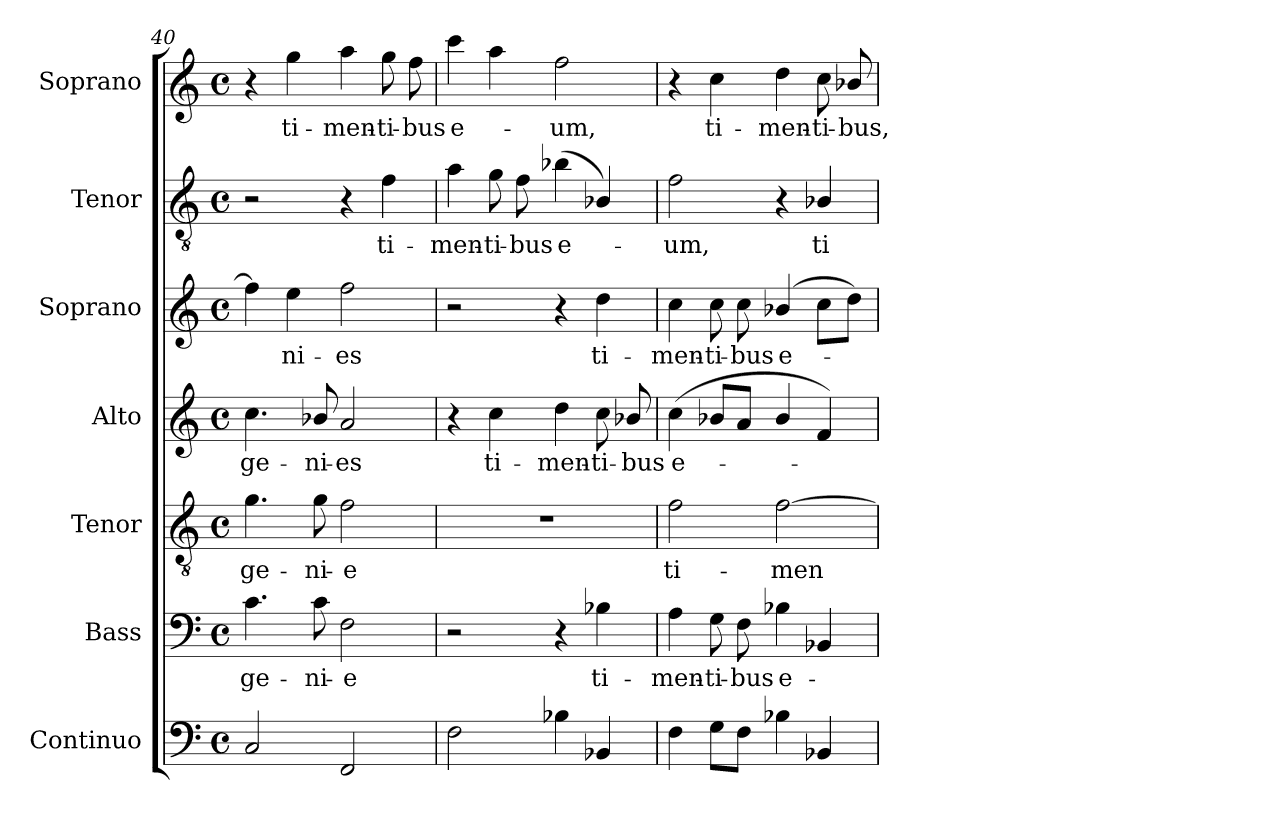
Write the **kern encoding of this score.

**kern	**kern	**text	**kern	**text	**kern	**text	**kern	**text	**kern	**text	**kern	**text
*part7	*part6	*part6	*part5	*part5	*part4	*part4	*part3	*part3	*part2	*part2	*part1	*part1
*staff7	*staff6	*staff6	*staff5	*staff5	*staff4	*staff4	*staff3	*staff3	*staff2	*staff2	*staff1	*staff1
*I"Continuo	*I"Bass	*	*I"Tenor	*	*I"Alto	*	*I"Soprano	*	*I"Tenor	*	*I"Soprano	*
*I'Cont.	*I'B.	*	*I'T.	*	*I'A.	*	*I'S.	*	*I'T.	*	*I'S.	*
*clefF4	*clefF4	*	*clefGv2	*	*clefG2	*	*clefG2	*	*clefGv2	*	*clefG2	*
*	*	*	*ITrd7c12	*	*	*	*	*	*ITrd7c12	*	*	*
*k[]	*k[]	*	*k[]	*	*k[]	*	*k[]	*	*k[]	*	*k[]	*
*C:	*C:	*	*C:	*	*C:	*	*C:	*	*C:	*	*C:	*
*M4/4	*M4/4	*	*M4/4	*	*M4/4	*	*M4/4	*	*M4/4	*	*M4/4	*
*met(c)	*met(c)	*	*met(c)	*	*met(c)	*	*met(c)	*	*met(c)	*	*met(c)	*
=40	=40	=40	=40	=40	=40	=40	=40	=40	=40	=40	=40	=40
!	!	!LO:LY:b:color=#000000	!	!	!	!	!	!	!	!	!	!
!	!	!	!	!LO:LY:b:color=#000000	!	!	!	!	!	!	!	!
!	!	!	!	!	!	!LO:LY:b:color=#000000	!	!	!	!	!	!
2Ci/	4.ci\	-ge-	4.Gi\	-ge-	4.cci\	-ge-	4ffi\]	.	2r	.	4r	.
!	!	!	!	!	!	!	!	!LO:LY:b:color=#000000	!	!	!	!
!	!	!	!	!	!	!	!	!	!	!	!	!LO:LY:b:color=#000000
.	.	.	.	.	.	.	4eei\	-ni-	.	.	4ggi\	ti-
!	!	!LO:LY:b:color=#000000	!	!	!	!	!	!	!	!	!	!
!	!	!	!	!LO:LY:b:color=#000000	!	!	!	!	!	!	!	!
!	!	!	!	!	!	!LO:LY:b:color=#000000	!	!	!	!	!	!
.	8ci\	-ni-	8Gi\	-ni-	8b-Xi/	-ni-	.	.	.	.	.	.
!	!	!LO:LY:b:color=#000000	!	!	!	!	!	!	!	!	!	!
!	!	!	!	!LO:LY:b:color=#000000	!	!	!	!	!	!	!	!
!	!	!	!	!	!	!LO:LY:b:color=#000000	!	!	!	!	!	!
!	!	!	!	!	!	!	!	!LO:LY:b:color=#000000	!	!	!	!
!	!	!	!	!	!	!	!	!	!	!	!	!LO:LY:b:color=#000000
2FFi/	2Fi\	-e	2Fi\	-e	2ai/	-es	2ffi\	-es	4r	.	4aai\	-men-
!	!	!	!	!	!	!	!	!	!	!LO:LY:b:color=#000000	!	!
!	!	!	!	!	!	!	!	!	!	!	!	!LO:LY:b:color=#000000
.	.	.	.	.	.	.	.	.	4Fi\	ti-	8ggi\	-ti-
!	!	!	!	!	!	!	!	!	!	!	!	!LO:LY:b:color=#000000
.	.	.	.	.	.	.	.	.	.	.	8ffi\	-bus
=41	=41	=41	=41	=41	=41	=41	=41	=41	=41	=41	=41	=41
!	!	!	!	!	!	!	!	!	!	!LO:LY:b:color=#000000	!	!
!	!	!	!	!	!	!	!	!	!	!	!	!LO:LY:b:color=#000000
2Fi\	2r	.	1r	.	4r	.	2r	.	4Ai\	-men-	4ccci\	e-
!	!	!	!	!	!	!LO:LY:b:color=#000000	!	!	!	!	!	!
!	!	!	!	!	!	!	!	!	!	!LO:LY:b:color=#000000	!	!
.	.	.	.	.	4cci\	ti-	.	.	8Gi\	-ti-	4aai\	.
!	!	!	!	!	!	!	!	!	!	!LO:LY:b:color=#000000	!	!
.	.	.	.	.	.	.	.	.	8Fi\	-bus	.	.
!	!	!	!	!	!	!LO:LY:b:color=#000000	!	!	!	!	!	!
!	!	!	!	!	!	!	!	!	!	!LO:LY:b:color=#000000	!	!
!	!	!	!	!	!	!	!	!	!	!	!	!LO:LY:b:color=#000000
4B-Xi\	4r	.	.	.	4ddi\	-men-	4r	.	(4B-Xi\	e-	2ffi\	-um,
!	!	!LO:LY:b:color=#000000	!	!	!	!	!	!	!	!	!	!
!	!	!	!	!	!	!LO:LY:b:color=#000000	!	!	!	!	!	!
!	!	!	!	!	!	!	!	!LO:LY:b:color=#000000	!	!	!	!
4BB-Xi/	4B-Xi\	ti-	.	.	8cci\	-ti-	4ddi\	ti-	4BB-Xi/)	.	.	.
!	!	!	!	!	!	!LO:LY:b:color=#000000	!	!	!	!	!	!
.	.	.	.	.	8b-Xi/	-bus	.	.	.	.	.	.
=42	=42	=42	=42	=42	=42	=42	=42	=42	=42	=42	=42	=42
!	!	!LO:LY:b:color=#000000	!	!	!	!	!	!	!	!	!	!
!	!	!	!	!LO:LY:b:color=#000000	!	!	!	!	!	!	!	!
!	!	!	!	!	!	!LO:LY:b:color=#000000	!	!	!	!	!	!
!	!	!	!	!	!	!	!	!LO:LY:b:color=#000000	!	!	!	!
!	!	!	!	!	!	!	!	!	!	!LO:LY:b:color=#000000	!	!
4Fi\	4Ai\	-men-	2Fi\	ti-	(4cci\	e-	4cci\	-men-	2Fi\	-um,	4r	.
!	!	!LO:LY:b:color=#000000	!	!	!	!	!	!	!	!	!	!
!	!	!	!	!	!	!	!	!LO:LY:b:color=#000000	!	!	!	!
!	!	!	!	!	!	!	!	!	!	!	!	!LO:LY:b:color=#000000
8Gi\L	8Gi\	-ti-	.	.	8b-Xi/L	.	8cci\	-ti-	.	.	4cci\	ti-
!	!	!LO:LY:b:color=#000000	!	!	!	!	!	!	!	!	!	!
!	!	!	!	!	!	!	!	!LO:LY:b:color=#000000	!	!	!	!
8Fi\J	8Fi\	-bus	.	.	8ai/J	.	8cci\	-bus	.	.	.	.
!	!	!LO:LY:b:color=#000000	!	!	!	!	!	!	!	!	!	!
!	!	!	!	!LO:LY:b:color=#000000	!	!	!	!	!	!	!	!
!	!	!	!	!	!	!	!	!LO:LY:b:color=#000000	!	!	!	!
!	!	!	!	!	!	!	!	!	!	!	!	!LO:LY:b:color=#000000
4B-Xi\	4B-Xi\	e-	[>2Fi\	-men-	4b-i/	.	(4b-Xi/	e-	4r	.	4ddi\	-men-
!	!	!	!	!	!	!	!	!	!	!LO:LY:b:color=#000000	!	!
!	!	!	!	!	!	!	!	!	!	!	!	!LO:LY:b:color=#000000
4BB-Xi/	4BB-Xi/	.	.	.	4fi/)	.	8cci\L	.	4BB-Xi/	ti-	8cci\	-ti-
!	!	!	!	!	!	!	!	!	!	!	!	!LO:LY:b:color=#000000
.	.	.	.	.	.	.	8ddi\J)	.	.	.	8b-Xi/	-bus,
=	=	=	=	=	=	=	=	=	=	=	=	=
*-	*-	*-	*-	*-	*-	*-	*-	*-	*-	*-	*-	*-
